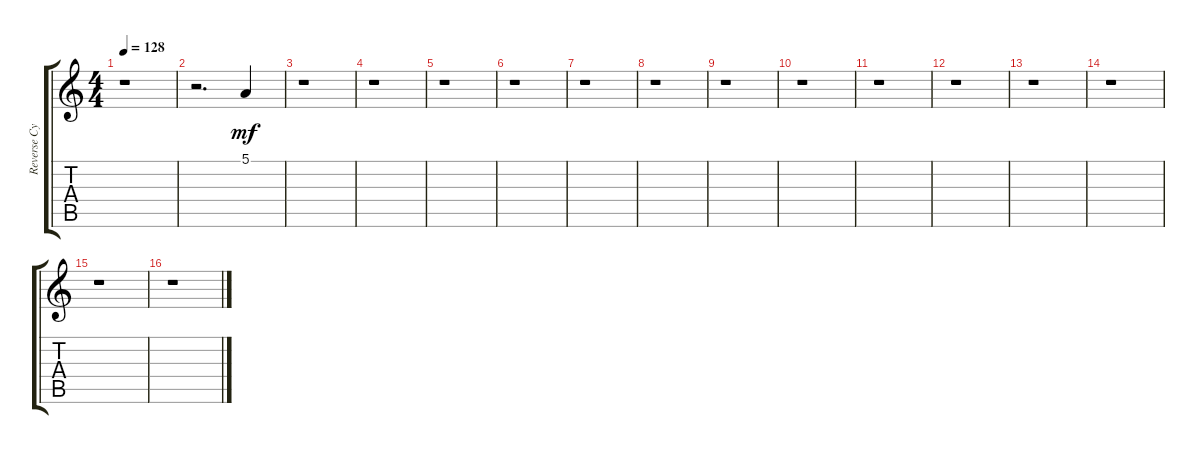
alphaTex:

\track ("Reverse Cymbal      " "Reverse Cy") {instrument reversecymbal}
\staff {score tabs}
\tuning (E4 B3 G3 D3 A2 E2) {hide}
\ts (4 4)
\tempo 128
\clef g2
\ks c
r.1{dy mf} |
r.2{d} 5.1.4{balance 0} |
r.1 |
r.1 |
r.1 |
r.1 |
r.1 |
r.1 |
r.1 |
r.1 |
r.1 |
r.1 |
r.1 |
r.1 |
r.1 |
r.1
